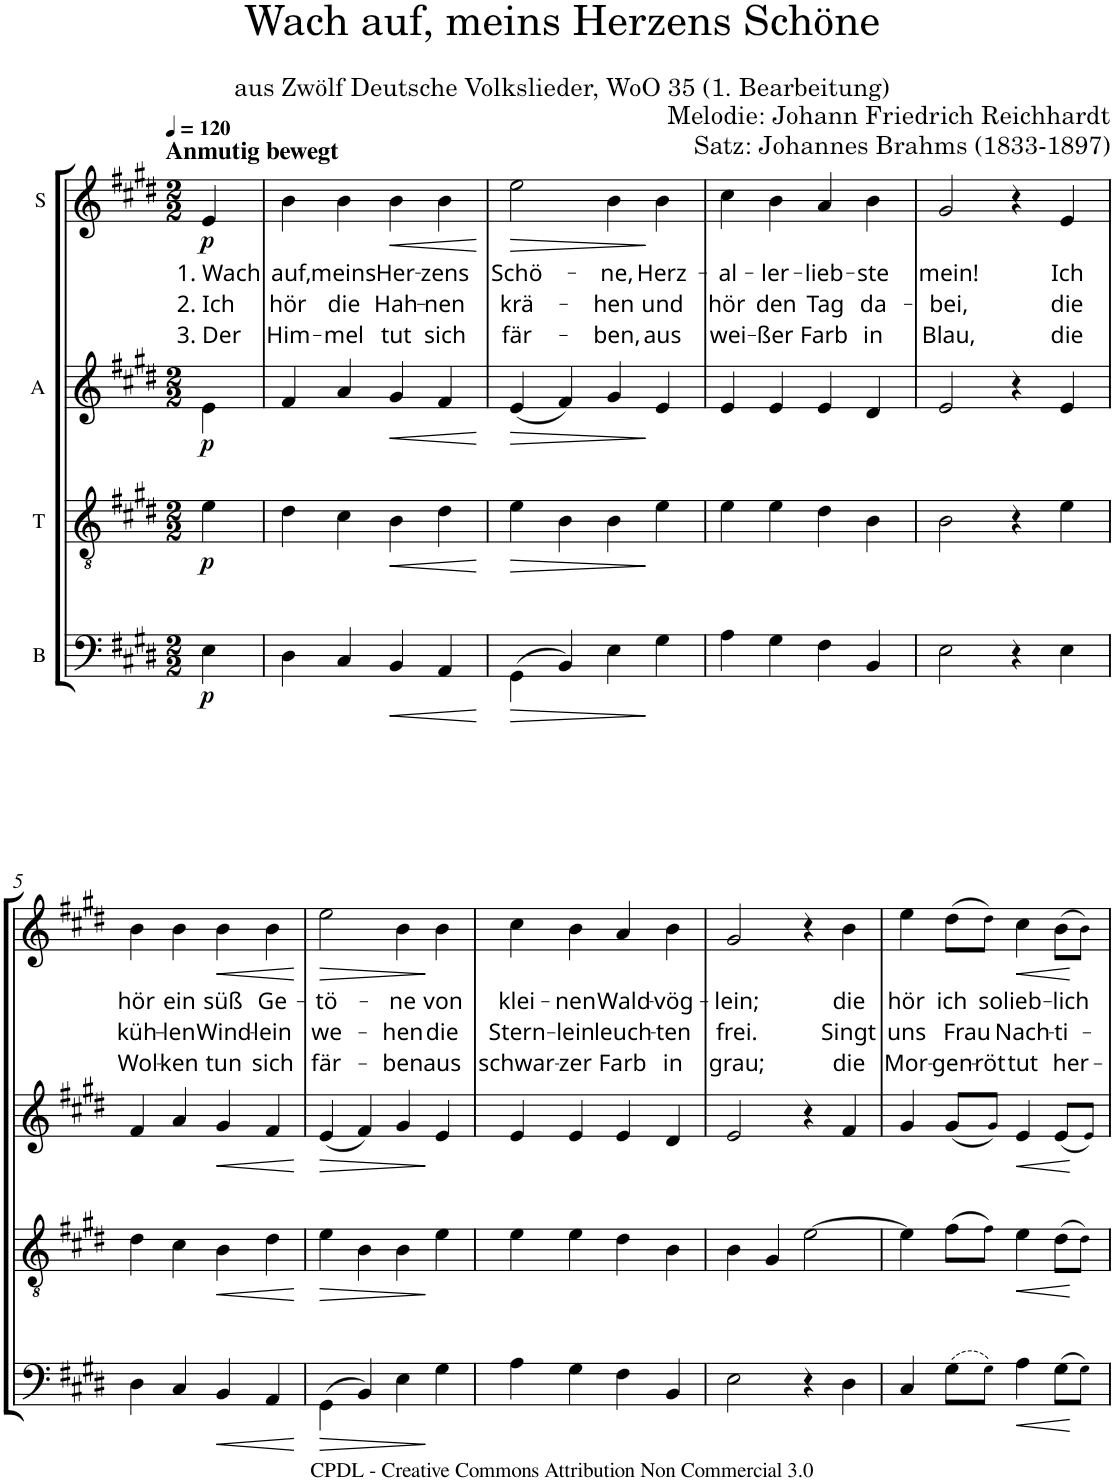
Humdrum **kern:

**kern	**dynam	**kern	**dynam	**kern	**dynam	**kern	**text	**text	**text	**dynam
*part4	*part4	*part3	*part3	*part2	*part2	*part1	*part1	*part1	*part1	*part1
*staff4	*staff4	*staff3	*staff3	*staff2	*staff2	*staff1	*staff1	*staff1	*staff1	*staff1
*I"B	*	*I"T	*	*I"A	*	*I"S	*	*	*	*
*clefF4	*	*clefGv2	*	*clefG2	*	*clefG2	*	*	*	*
*k[f#c#g#d#]	*	*k[f#c#g#d#]	*	*k[f#c#g#d#]	*	*k[f#c#g#d#]	*	*	*	*
*M2/2	*	*M2/2	*	*M2/2	*	*M2/2	*	*	*	*
*MM120	*	*MM120	*	*MM120	*	*MM120	*	*	*	*
=	=	=	=	=	=	=	=	=	=	=
!	!	!	!	!	!	!LO:TX:a:B:t=Anmutig bewegt	!	!	!	!
!	!LO:DY:b	!	!LO:DY:b	!	!LO:DY:b	!	!LO:LY:b	!LO:LY:b	!LO:LY:b	!LO:DY:b
4E\	p	4e\	p	4e\	p	4e/	1. Wach	2. Ich	3. Der	p
=1	=1	=1	=1	=1	=1	=1	=1	=1	=1	=1
!	!	!	!	!	!	!	!LO:LY:b	!LO:LY:b	!LO:LY:b	!
4D#\	.	4d#\	.	4f#/	.	4b\	auf,	hör	Him-	.
!	!	!	!	!	!	!	!LO:LY:b	!LO:LY:b	!LO:LY:b	!
4C#/	.	4c#\	.	4a/	.	4b\	meins	die	-mel	.
!	!LO:HP:b	!	!LO:HP:b	!	!LO:HP:b	!	!LO:LY:b	!LO:LY:b	!LO:LY:b	!LO:HP:b
4BB/	<	4B\	<	4g#/	<	4b\	Her-	Hah-	tut	<
!	!	!	!	!	!	!	!LO:LY:b	!LO:LY:b	!LO:LY:b	!
4AA/	.	4d#\	.	4f#/	.	4b\	zens	-nen	sich	.
.	[	.	[	.	[	.	.	.	.	[
=2	=2	=2	=2	=2	=2	=2	=2	=2	=2	=2
!	!LO:HP:b	!	!LO:HP:b	!	!LO:HP:b	!	!LO:LY:b	!LO:LY:b	!LO:LY:b	!LO:HP:b
(4GG#\	>	4e\	>	(4e/	>	2ee\	Schö-	krä-	fär-	>
4BB/)	.	4B\	.	4f#/)	.	.	.	.	.	.
!	!	!	!	!	!	!	!LO:LY:b	!LO:LY:b	!LO:LY:b	!
4E\	.	4B\	.	4g#/	.	4b\	ne,	-hen	-ben,	.
!	!	!	!	!	!	!	!LO:LY:b	!LO:LY:b	!LO:LY:b	!
4G#\	]	4e\	]	4e/	]	4b\	Herz-	und	aus	]
=3	=3	=3	=3	=3	=3	=3	=3	=3	=3	=3
!	!	!	!	!	!	!	!LO:LY:b	!LO:LY:b	!LO:LY:b	!
4A\	.	4e\	.	4e/	.	4cc#\	al-	hör	wei-	.
!	!	!	!	!	!	!	!LO:LY:b	!LO:LY:b	!LO:LY:b	!
4G#\	.	4e\	.	4e/	.	4b\	ler-	den	-ßer	.
!	!	!	!	!	!	!	!LO:LY:b	!LO:LY:b	!LO:LY:b	!
4F#\	.	4d#\	.	4e/	.	4a/	lieb-	Tag	Farb	.
!	!	!	!	!	!	!	!LO:LY:b	!LO:LY:b	!LO:LY:b	!
4BB/	.	4B\	.	4d#/	.	4b\	ste	da-	in	.
=4	=4	=4	=4	=4	=4	=4	=4	=4	=4	=4
!	!	!	!	!	!	!	!LO:LY:b	!LO:LY:b	!LO:LY:b	!
2E\	.	2B\	.	2e/	.	2g#/	mein!	-bei,	Blau,	.
4r	.	4r	.	4r	.	4r	.	.	.	.
!	!	!	!	!	!	!	!LO:LY:b	!LO:LY:b	!LO:LY:b	!
4E\	.	4e\	.	4e/	.	4e/	Ich	die	die	.
!!LO:LB:g=z
=5	=5	=5	=5	=5	=5	=5	=5	=5	=5	=5
!	!	!	!	!	!	!	!LO:LY:b	!LO:LY:b	!LO:LY:b	!
4D#\	.	4d#\	.	4f#/	.	4b\	hör	küh-	Wol-	.
!	!	!	!	!	!	!	!LO:LY:b	!LO:LY:b	!LO:LY:b	!
4C#/	.	4c#\	.	4a/	.	4b\	ein	-len	-ken	.
!	!LO:HP:b	!	!LO:HP:b	!	!LO:HP:b	!	!LO:LY:b	!LO:LY:b	!LO:LY:b	!LO:HP:b
4BB/	<	4B\	<	4g#/	<	4b\	süß	Wind-	tun	<
!	!	!	!	!	!	!	!LO:LY:b	!LO:LY:b	!LO:LY:b	!
4AA/	.	4d#\	.	4f#/	.	4b\	Ge-	-lein	sich	.
.	[	.	[	.	[	.	.	.	.	[
=6	=6	=6	=6	=6	=6	=6	=6	=6	=6	=6
!	!LO:HP:b	!	!LO:HP:b	!	!LO:HP:b	!	!LO:LY:b	!LO:LY:b	!LO:LY:b	!LO:HP:b
(4GG#\	>	4e\	>	(4e/	>	2ee\	tö-	we-	fär-	>
4BB/)	.	4B\	.	4f#/)	.	.	.	.	.	.
!	!	!	!	!	!	!	!LO:LY:b	!LO:LY:b	!LO:LY:b	!
4E\	.	4B\	.	4g#/	.	4b\	ne	-hen	-ben	.
!	!	!	!	!	!	!	!LO:LY:b	!LO:LY:b	!LO:LY:b	!
4G#\	]	4e\	]	4e/	]	4b\	von	die	aus	]
=7	=7	=7	=7	=7	=7	=7	=7	=7	=7	=7
!	!	!	!	!	!	!	!LO:LY:b	!LO:LY:b	!LO:LY:b	!
4A\	.	4e\	.	4e/	.	4cc#\	klei-	Stern-	schwar-	.
!	!	!	!	!	!	!	!LO:LY:b	!LO:LY:b	!LO:LY:b	!
4G#\	.	4e\	.	4e/	.	4b\	nen	-lein	-zer	.
!	!	!	!	!	!	!	!LO:LY:b	!LO:LY:b	!LO:LY:b	!
4F#\	.	4d#\	.	4e/	.	4a/	Wald-	leuch-	Farb	.
!	!	!	!	!	!	!	!LO:LY:b	!LO:LY:b	!LO:LY:b	!
4BB/	.	4B\	.	4d#/	.	4b\	vög-	-ten	in	.
=8	=8	=8	=8	=8	=8	=8	=8	=8	=8	=8
!	!	!	!	!	!	!	!LO:LY:b	!LO:LY:b	!LO:LY:b	!
2E\	.	4B\	.	2e/	.	2g#/	lein;	frei.	grau;	.
.	.	4G#/	.	.	.	.	.	.	.	.
4r	.	[2e\	.	4r	.	4r	.	.	.	.
!	!	!	!	!	!	!	!LO:LY:b	!LO:LY:b	!LO:LY:b	!
4D#\	.	.	.	4f#/	.	4b\	die	Singt	die	.
=9	=9	=9	=9	=9	=9	=9	=9	=9	=9	=9
!	!	!	!	!	!	!	!LO:LY:b	!LO:LY:b	!LO:LY:b	!
4C#/	.	4e\]	.	4g#/	.	4ee\	hör	uns	Mor-	.
!	!	!	!	!	!	!	!LO:LY:b	!LO:LY:b	!LO:LY:b	!
(>8G#\L	.	(>8f#\L	.	(<8g#/L	.	(>8dd#\L	ich	Frau	-gen-	.
!	!	!	!	!	!	!	!LO:LY:b	!	!LO:LY:b	!
8G#!\J)	.	8f#!\J)	.	8g#!/J)	.	8dd#!\J)	so	.	-röt	.
!	!LO:HP:b	!	!LO:HP:b	!	!LO:HP:b	!	!LO:LY:b	!LO:LY:b	!LO:LY:b	!LO:HP:b
4A\	<	4e\	<	4e/	<	4cc#\	lieb-	Nach-	tut	<
!	!	!	!	!	!	!	!LO:LY:b	!LO:LY:b	!LO:LY:b	!
(>8G#\L	.	(>8d#\L	.	(<8e/L	.	(>8b\L	lich	-ti-	her-	.
8G#!\J)	[	8d#!\J)	[	8e!/J)	[	8b!\J)	.	.	.	[
=	=	=	=	=	=	=	=	=	=	=
*-	*-	*-	*-	*-	*-	*-	*-	*-	*-	*-
